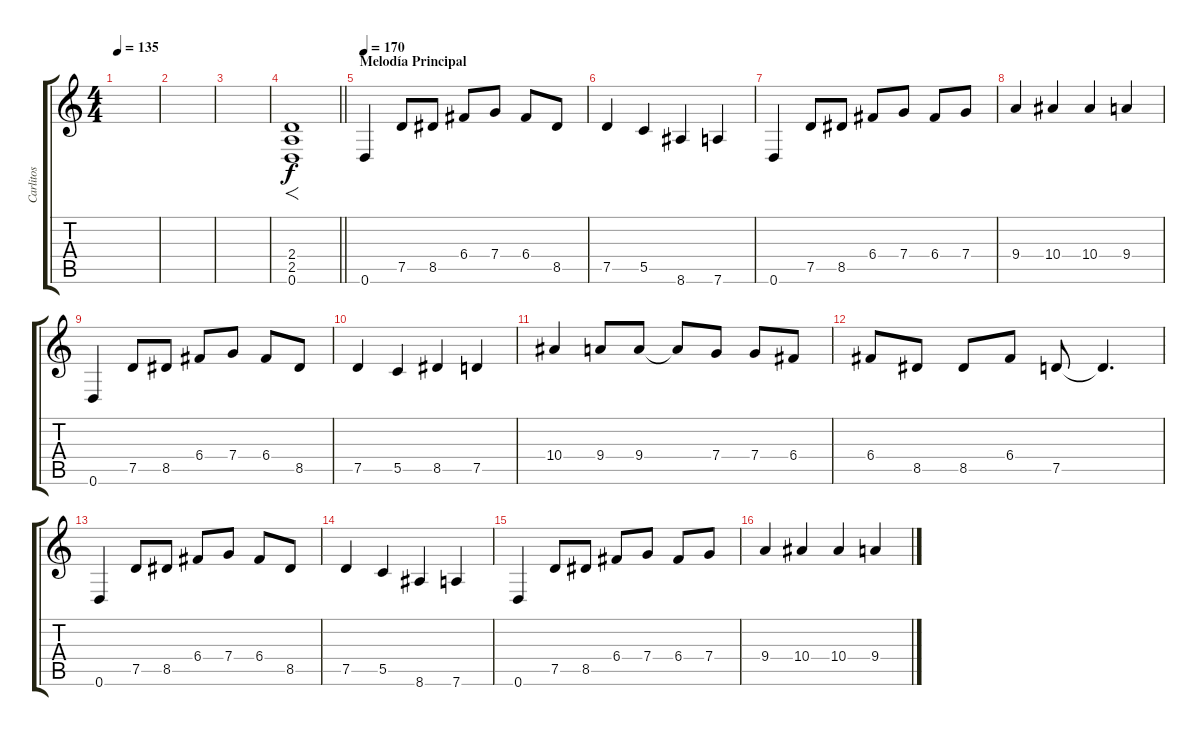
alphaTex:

\track ("Carlitos" "Carlitos") {instrument distortionguitar}
\staff {score tabs}
\tuning (D4 A3 F3 C3 G2 D2) {hide}
\ts (4 4)
\tempo 135
\clef g2
\ks c
|
|
|
\barLineRight lightlight
(2.4 2.5 0.6).1{f} |
\section ("" "Melodía Principal")
\tempo 170
0.6.4 7.5.8 8.5.8 6.4.8 7.4.8 6.4.8 8.5.8 |
7.5.4 5.5.4 8.6.4 7.6.4 |
0.6.4 7.5.8 8.5.8 6.4.8 7.4.8 6.4.8 7.4.8 |
9.4.4 10.4.4 10.4.4 9.4.4 |
0.6.4 7.5.8 8.5.8 6.4.8 7.4.8 6.4.8 8.5.8 |
7.5.4 5.5.4 8.5.4 7.5.4 |
10.4.4 9.4.8 9.4.8 9.4{t}.8 7.4.8 7.4.8 6.4.8 |
6.4.8 8.5.8 8.5.8 6.4.8 7.5.8 7.5{t}.4{d} |
0.6.4 7.5.8 8.5.8 6.4.8 7.4.8 6.4.8 8.5.8 |
7.5.4 5.5.4 8.6.4 7.6.4 |
0.6.4 7.5.8 8.5.8 6.4.8 7.4.8 6.4.8 7.4.8 |
9.4.4 10.4.4 10.4.4 9.4.4
